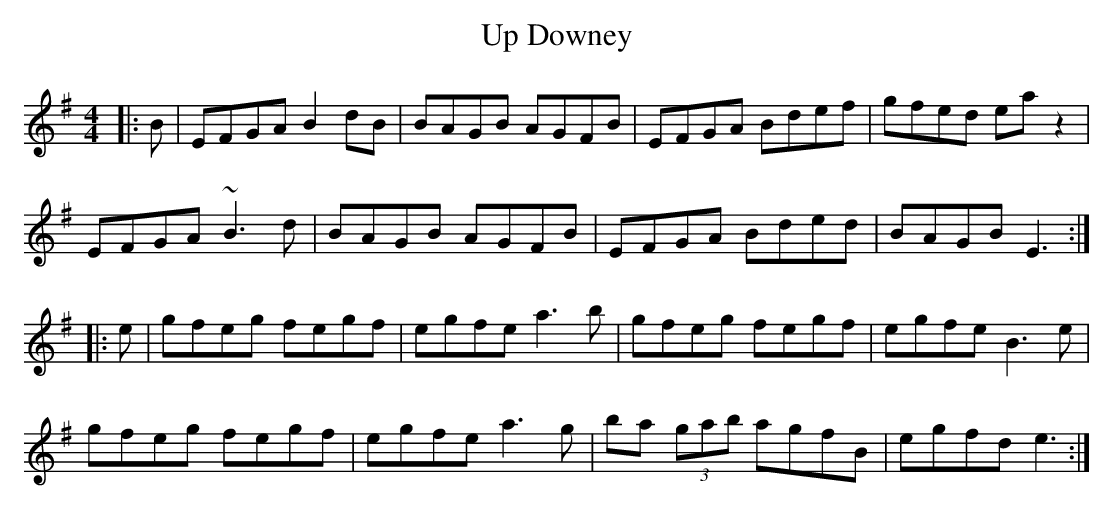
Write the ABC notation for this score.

X:1
T: Up Downey
M: 4/4
L: 1/8
K: Emin
|:B|EFGA B2dB|BAGB AGFB|EFGA Bdef|gfed eaz2|
EFGA ~B3d|BAGB AGFB|EFGA Bded|BAGB E3:|
|:e|gfeg fegf|egfe a3b|gfeg fegf|egfe B3e|
gfeg fegf|egfe a3g|ba (3gab agfB|egfd e3:|
